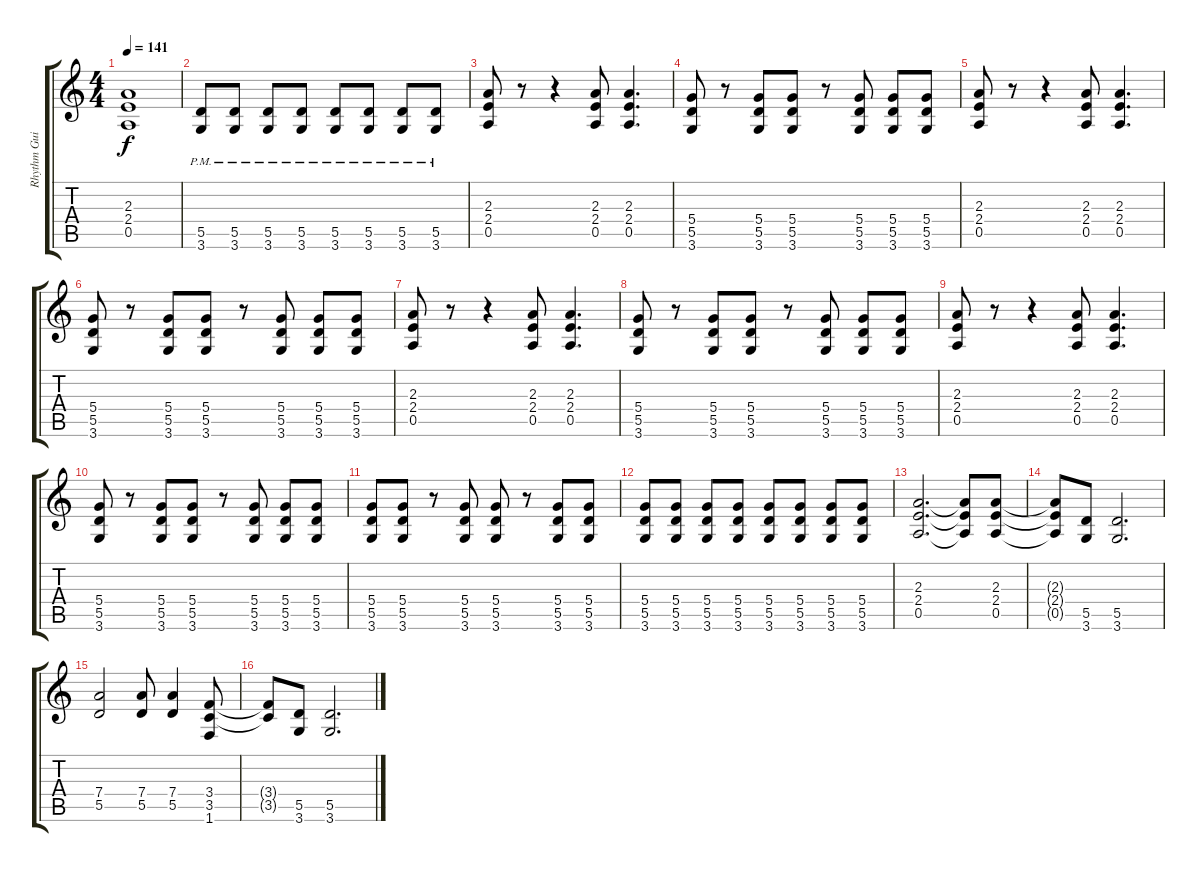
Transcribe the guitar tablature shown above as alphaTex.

\track ("Rhythm Guitar" "Rhythm Gui") {instrument distortionguitar}
\staff {score tabs}
\tuning (E4 B3 G3 D3 A2 E2) {hide}
\ts (4 4)
\tempo 141
\clef g2
\ks c
(2.3 2.4 0.5).1{dy f} |
(5.5 3.6{pm}).8 (5.5 3.6{pm}).8 (5.5 3.6{pm}).8 (5.5 3.6{pm}).8 (5.5 3.6{pm}).8 (5.5 3.6{pm}).8 (5.5 3.6{pm}).8 (5.5 3.6{pm}).8 |
(2.3 2.4 0.5).8 r.8 r.4 (2.3 2.4 0.5).8 (2.3 2.4 0.5).4{d} |
(5.4 5.5 3.6).8 r.8 (5.4 5.5 3.6).8 (5.4 5.5 3.6).8 r.8 (5.4 5.5 3.6).8 (5.4 5.5 3.6).8 (5.4 5.5 3.6).8 |
(2.3 2.4 0.5).8 r.8 r.4 (2.3 2.4 0.5).8 (2.3 2.4 0.5).4{d} |
(5.4 5.5 3.6).8 r.8 (5.4 5.5 3.6).8 (5.4 5.5 3.6).8 r.8 (5.4 5.5 3.6).8 (5.4 5.5 3.6).8 (5.4 5.5 3.6).8 |
(2.3 2.4 0.5).8 r.8 r.4 (2.3 2.4 0.5).8 (2.3 2.4 0.5).4{d} |
(5.4 5.5 3.6).8 r.8 (5.4 5.5 3.6).8 (5.4 5.5 3.6).8 r.8 (5.4 5.5 3.6).8 (5.4 5.5 3.6).8 (5.4 5.5 3.6).8 |
(2.3 2.4 0.5).8 r.8 r.4 (2.3 2.4 0.5).8 (2.3 2.4 0.5).4{d} |
(5.4 5.5 3.6).8 r.8 (5.4 5.5 3.6).8 (5.4 5.5 3.6).8 r.8 (5.4 5.5 3.6).8 (5.4 5.5 3.6).8 (5.4 5.5 3.6).8 |
(5.4 5.5 3.6).8 (5.4 5.5 3.6).8 r.8 (5.4 5.5 3.6).8 (5.4 5.5 3.6).8 r.8 (5.4 5.5 3.6).8 (5.4 5.5 3.6).8 |
(5.4 5.5 3.6).8 (5.4 5.5 3.6).8 (5.4 5.5 3.6).8 (5.4 5.5 3.6).8 (5.4 5.5 3.6).8 (5.4 5.5 3.6).8 (5.4 5.5 3.6).8 (5.4 5.5 3.6).8 |
(2.3 2.4 0.5).2{d} (2.3{t} 2.4{t} 0.5{t}).8 (2.3 2.4 0.5).8 |
(2.3{t} 2.4{t} 0.5{t}).8 (5.5 3.6).8 (5.5 3.6).2{d} |
(7.4 5.5).2 (7.4 5.5).8 (7.4 5.5).4 (3.4 3.5 1.6).8 |
(3.4{t} 3.5{t}).8 (5.5 3.6).8 (5.5 3.6).2{d}
